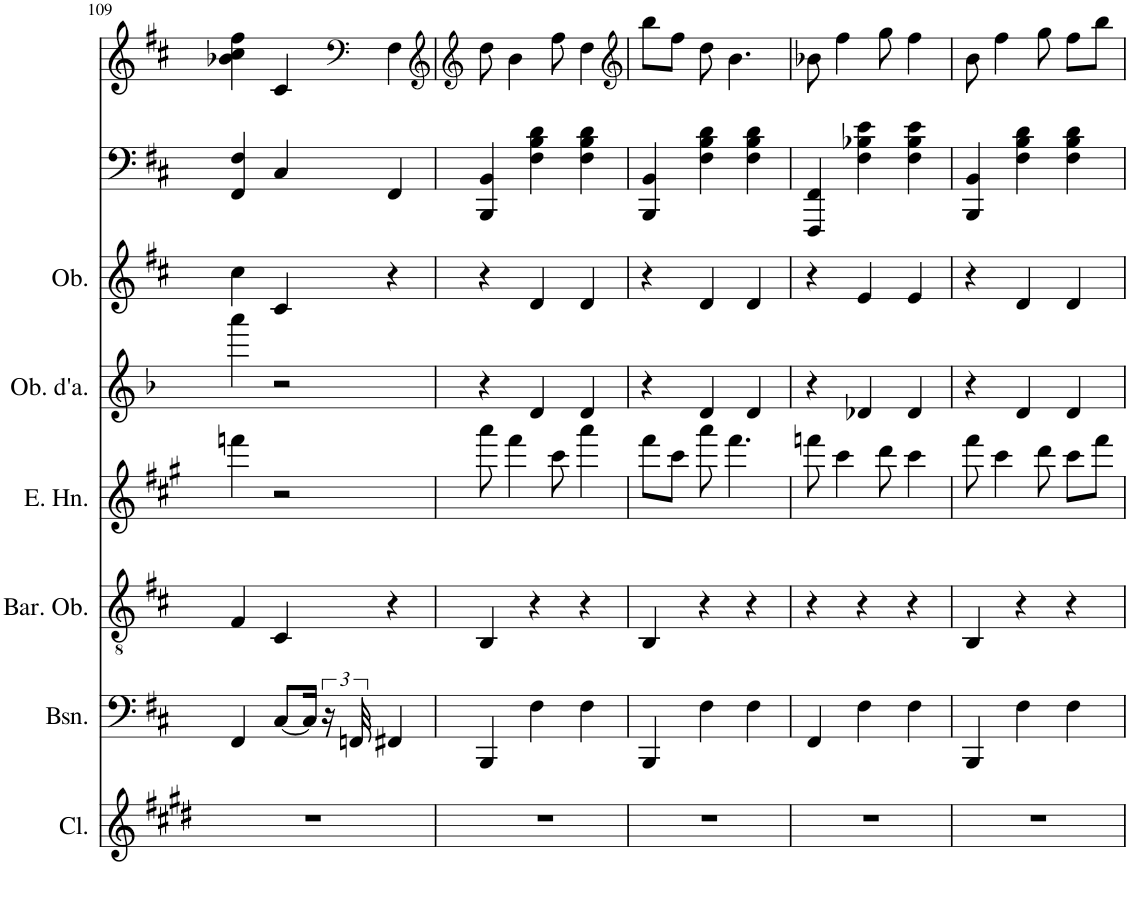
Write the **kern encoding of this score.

**kern	**kern	**kern	**kern	**kern	**kern	**kern	**kern
*part8	*part7	*part6	*part5	*part4	*part3	*part2	*part1
*staff8	*staff7	*staff6	*staff5	*staff4	*staff3	*staff2	*staff1
*I"Clarinet	*I"Bassoon	*I"Baritone Oboe	*I"English Horn	*I"Oboe d'amore	*I"Oboe	*I"LH-1	*I"RH-1
*I'Cl.	*I'Bsn.	*I'Bar. Ob.	*I'E. Hn.	*I'Ob. d'a.	*I'Ob.	*	*
!!LO:PB:g=z
*clefG2	*clefF4	*clefGv2	*clefG2	*clefG2	*clefG2	*clefF4	*clefG2
*Trd1c2	*	*	*Trd4c7	*Trd2c3	*	*	*
*k[f#c#g#d#]	*k[f#c#]	*k[f#c#]	*k[f#c#g#]	*k[b-]	*k[f#c#]	*k[f#c#]	*k[f#c#]
*M3/4	*M3/4	*M3/4	*M3/4	*M3/4	*M3/4	*M3/4	*M3/4
=109	=109	=109	=109	=109	=109	=109	=109
2.r	4FF#/	4F#/	4fffn\	4aaa\	4cc#\	4FF#/ 4F#/	4b-X\ 4cc#\ 4ff#\
.	[8C#/L	4C#/	2r	2r	4c#/	4C#/	4c#/
.	16C#/Jk]	.	.	.	.	.	.
.	24r	.	.	.	.	.	.
*	*	*	*	*	*	*	*clefF4
.	48FFn/	.	.	.	.	.	.
.	4FF#X/	4r	.	.	4r	4FF#/	4F#\
=110	=110	=110	=110	=110	=110	=110	=110
*	*	*	*	*	*	*	*clefG2
2.r	4BBB/	4BB/	8aaa\	4r	4r	4BBB/ 4BB/	8dd\
.	.	.	4fff#\	.	.	.	4b\
.	4F#\	4r	.	4d/	4d/	4F#\ 4B\ 4d\	.
.	.	.	8ccc#\	.	.	.	8ff#\
.	4F#\	4r	4aaa\	4d/	4d/	4F#\ 4B\ 4d\	4dd\
=111	=111	=111	=111	=111	=111	=111	=111
*	*	*	*	*	*	*	*clefG2
2.r	4BBB/	4BB/	8fff#\L	4r	4r	4BBB/ 4BB/	8bb\L
.	.	.	8ccc#\J	.	.	.	8ff#\J
.	4F#\	4r	8aaa\	4d/	4d/	4F#\ 4B\ 4d\	8dd\
.	.	.	4.fff#\	.	.	.	4.b\
.	4F#\	4r	.	4d/	4d/	4F#\ 4B\ 4d\	.
=112	=112	=112	=112	=112	=112	=112	=112
2.r	4FF#/	4r	8fffn\	4r	4r	4FFF#/ 4FF#/	8b-X\
.	.	.	4ccc#\	.	.	.	4ff#\
.	4F#\	4r	.	4d-X/	4e/	4F#\ 4B-X\ 4e\	.
.	.	.	8ddd\	.	.	.	8gg\
.	4F#\	4r	4ccc#\	4d-/	4e/	4F#\ 4B-\ 4e\	4ff#\
=113	=113	=113	=113	=113	=113	=113	=113
2.r	4BBB/	4BB/	8fff#\	4r	4r	4BBB/ 4BB/	8b\
.	.	.	4ccc#\	.	.	.	4ff#\
.	4F#\	4r	.	4d/	4d/	4F#\ 4B\ 4d\	.
.	.	.	8ddd\	.	.	.	8gg\
.	4F#\	4r	8ccc#\L	4d/	4d/	4F#\ 4B\ 4d\	8ff#\L
.	.	.	8fff#\J	.	.	.	8bb\J
=	=	=	=	=	=	=	=
*-	*-	*-	*-	*-	*-	*-	*-
